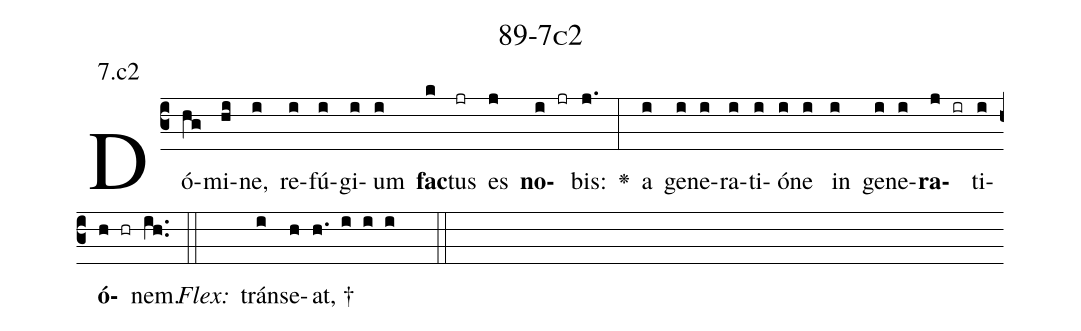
name: 89-7c2;
annotation: 7.c2;
%%
(c3)Dó(hg)mi(hi)ne,(i) re(i)fú(i)gi(i)um(i) <b>fac</b>(k)tus(jr) es(j) <b>no</b>(i jr)bis:(j.) <v>\greheightstar</v>(:) a(i) ge(i)ne(i)ra(i)ti(i)ó(i)ne(i) in(i) ge(i)ne(i)<b>ra</b>(j ir)ti(i)<b>ó</b>(h hr)nem.(ih..) (::)
<i>Flex:</i>()  tráns(i)e(h)at, †(h. i i i  ::)

%E(i) u(i) o(j) u(i) a(h) e.(ih..) (::)
